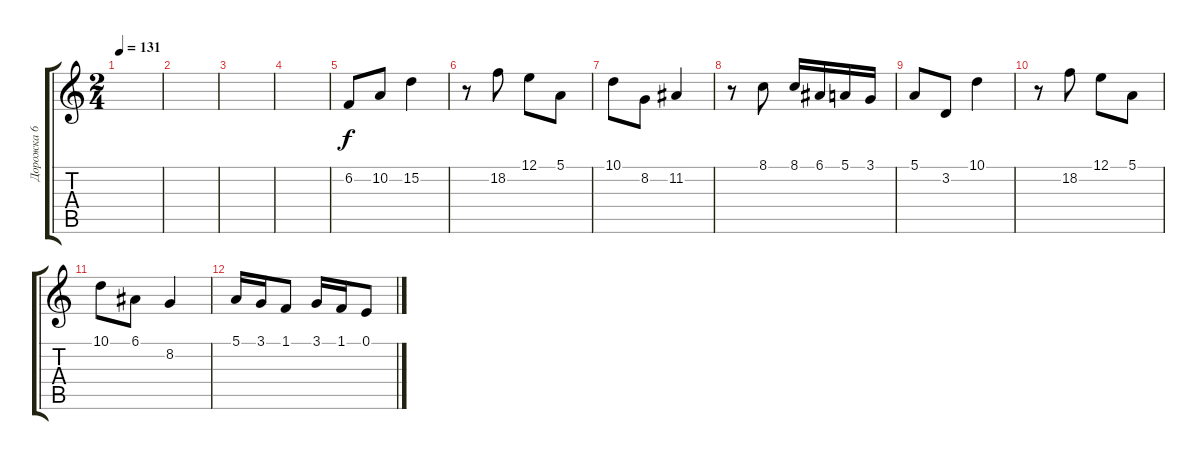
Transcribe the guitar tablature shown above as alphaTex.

\track ("Дорожка 6" "Дорожка 6") {instrument violin}
\staff {score tabs}
\tuning (E4 B3 G3 D3 A2 E2) {hide}
\ts (2 4)
\tempo 131
\clef g2
\ks c
|
|
|
|
6.2.8{volume 16 instrument brightacousticpiano} 10.2.8 15.2.4 |
r.8 18.2.8 12.1.8 5.1.8 |
10.1.8 8.2.8 11.2.4 |
r.8 8.1.8 8.1.16 6.1.16 5.1.16 3.1.16 |
5.1.8 3.2.8 10.1.4 |
r.8 18.2.8 12.1.8 5.1.8 |
10.1.8 6.1.8 8.2.4 |
5.1.16 3.1.16 1.1.8 3.1.16 1.1.16 0.1.8
